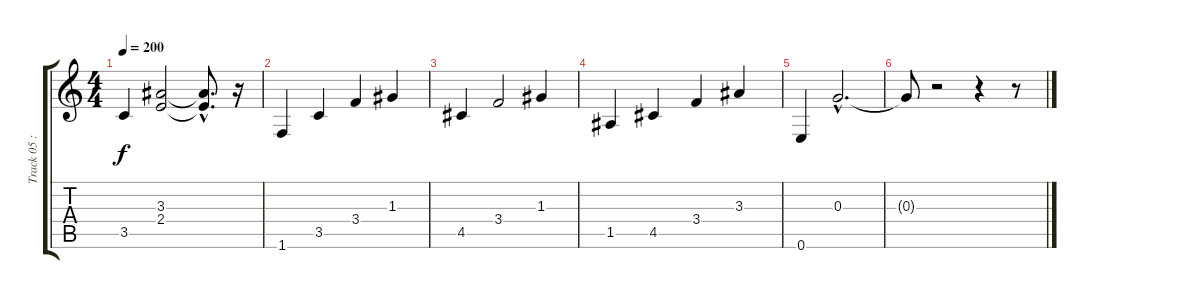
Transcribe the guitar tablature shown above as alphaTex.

\track ("Track 05 : unspecified" "Track 05 :") {instrument acousticguitarnylon}
\staff {score tabs}
\tuning (E4 B3 G3 D3 A2 E2) {hide}
\ts (4 4)
\tempo 200
\clef g2
\ks c
3.5.4{dy f} (3.3 2.4).2 (3.3{hac t} 2.4{hac t}).8{d} r.16 |
1.6.4 3.5.4 3.4.4 1.3.4 |
4.5.4 3.4.2 1.3.4 |
1.5.4 4.5.4 3.4.4 3.3.4 |
0.6.4 0.3{hac}.2{d} |
0.3{t}.8 r.2 r.4 r.8
